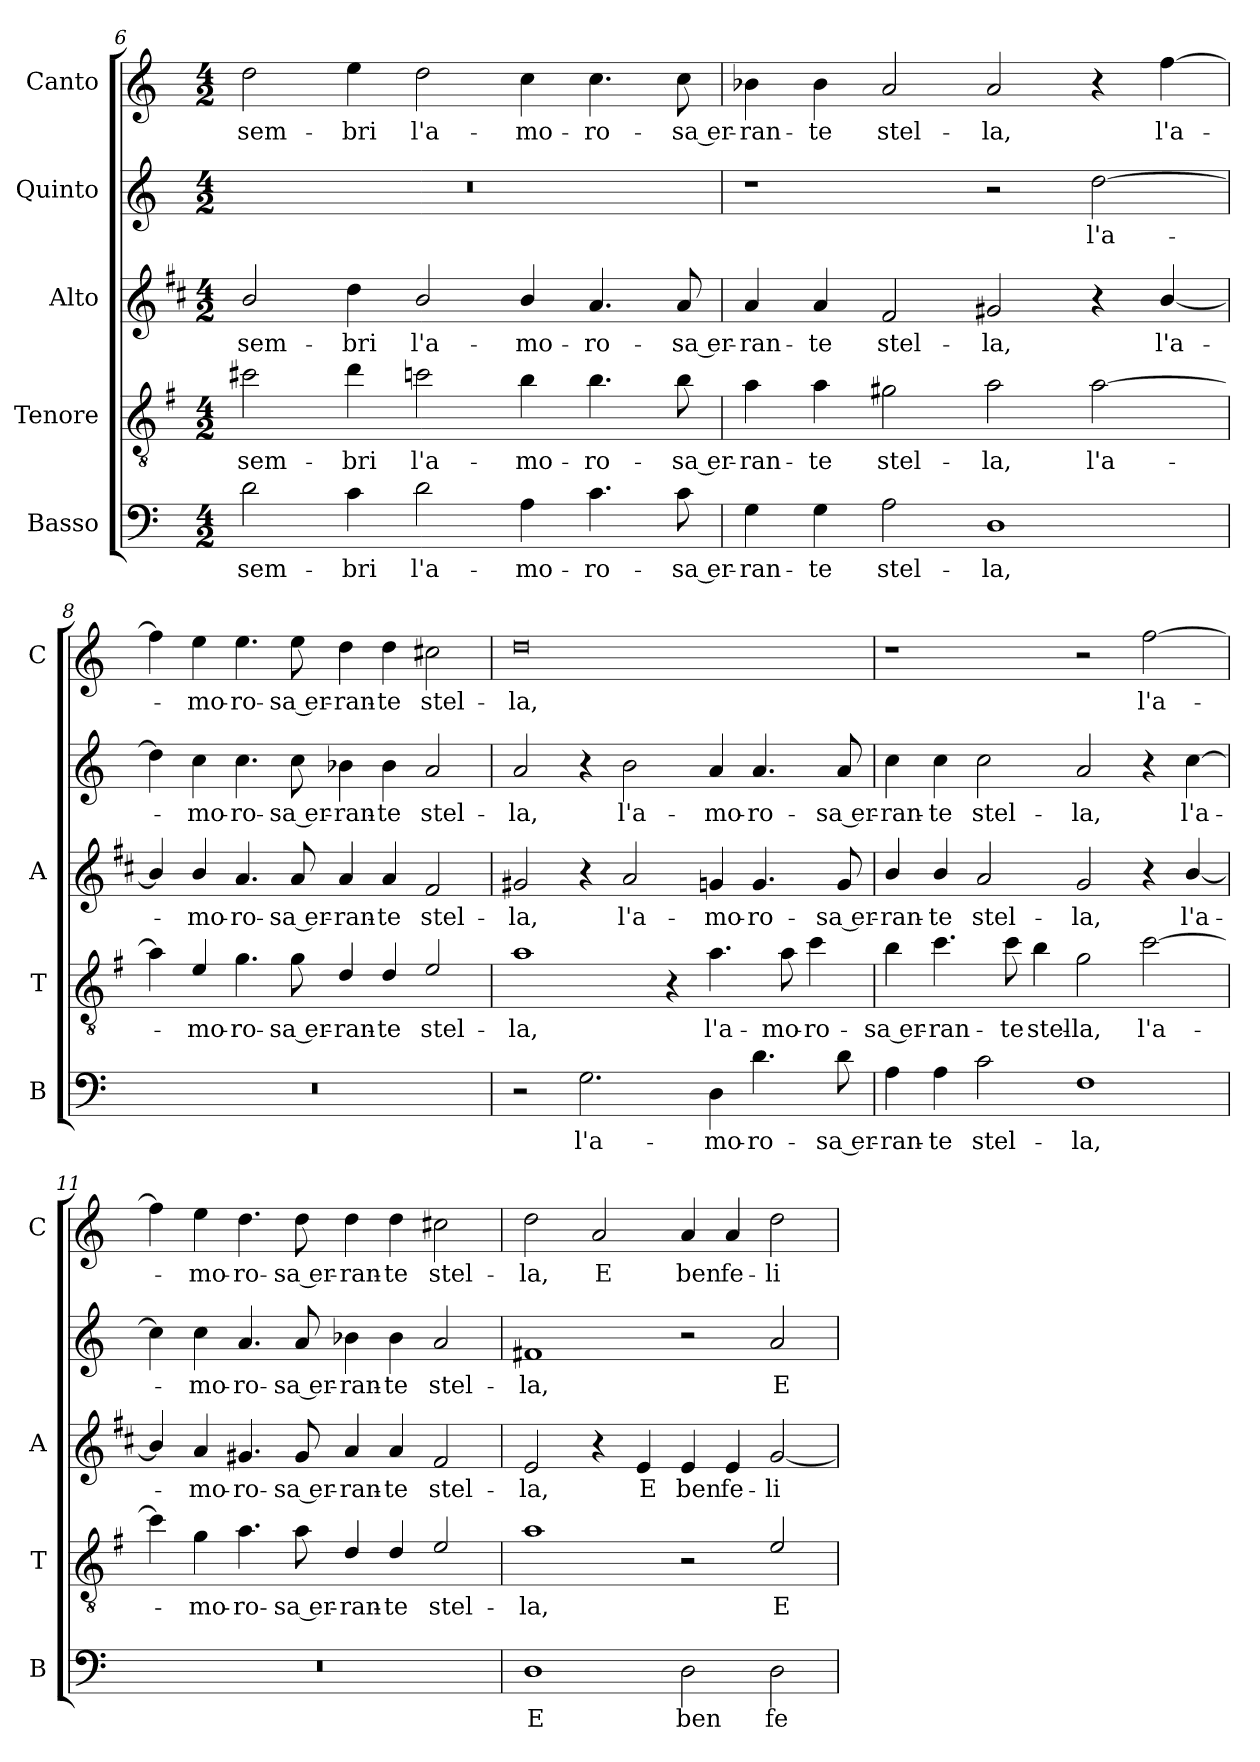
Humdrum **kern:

**kern	**text	**kern	**text	**kern	**text	**kern	**text	**kern	**text
*part5	*part5	*part4	*part4	*part3	*part3	*part2	*part2	*part1	*part1
*staff5	*staff5	*staff4	*staff4	*staff3	*staff3	*staff2	*staff2	*staff1	*staff1
*I"Basso	*	*I"Tenore	*	*I"Alto	*	*I"Quinto	*	*I"Canto	*
*I'B	*	*I'T	*	*I'A	*	*	*	*I'C	*
!!LO:PB:g=z
*clefF4	*	*clefGv2	*	*clefG2	*	*clefG2	*	*clefG2	*
*	*	*ITrd4c7	*	*ITrd1c2	*	*	*	*	*
*k[]	*	*k[]	*	*k[]	*	*k[]	*	*k[]	*
*C:	*	*C:	*	*C:	*	*C:	*	*C:	*
*M4/2	*	*M4/2	*	*M4/2	*	*M4/2	*	*M4/2	*
=6	=6	=6	=6	=6	=6	=6	=6	=6	=6
!	!LO:LY:b	!	!LO:LY:b	!	!LO:LY:b	!	!	!	!LO:LY:b
2d\	sem-	2f#X\	sem-	2a/	sem-	0r	.	2dd\	sem-
!	!LO:LY:b	!	!LO:LY:b	!	!LO:LY:b	!	!	!	!LO:LY:b
4c\	-bri	4g\	-bri	4cc\	-bri	.	.	4ee\	-bri
!	!LO:LY:b	!	!LO:LY:b	!	!LO:LY:b	!	!	!	!LO:LY:b
2d\	l'a-	2fn\	l'a-	2a/	l'a-	.	.	2dd\	l'a-
!	!LO:LY:b	!	!LO:LY:b	!	!LO:LY:b	!	!	!	!LO:LY:b
4A\	-mo-	4e\	-mo-	4a/	-mo-	.	.	4cc\	-mo-
!	!LO:LY:b	!	!LO:LY:b	!	!LO:LY:b	!	!	!	!LO:LY:b
4.c\	-ro-	4.e\	-ro-	4.g/	-ro-	.	.	4.cc\	-ro-
!	!LO:LY:b	!	!LO:LY:b	!	!LO:LY:b	!	!	!	!LO:LY:b
8c\	-sa er-	8e\	-sa er-	8g/	-sa er-	.	.	8cc\	-sa er-
=7	=7	=7	=7	=7	=7	=7	=7	=7	=7
!	!LO:LY:b	!	!LO:LY:b	!	!LO:LY:b	!	!	!	!LO:LY:b
4G\	-ran-	4d\	-ran-	4g/	-ran-	1r	.	4b-X\	-ran-
!	!LO:LY:b	!	!LO:LY:b	!	!LO:LY:b	!	!	!	!LO:LY:b
4G\	-te	4d\	-te	4g/	-te	.	.	4b-\	-te
!	!LO:LY:b	!	!LO:LY:b	!	!LO:LY:b	!	!	!	!LO:LY:b
2A\	stel-	2c#X\	stel-	2e/	stel-	.	.	2a/	stel-
!	!LO:LY:b	!	!LO:LY:b	!	!LO:LY:b	!	!	!	!LO:LY:b
1D	-la,	2d\	-la,	2f#X/	-la,	2r	.	2a/	-la,
!	!	!	!LO:LY:b	!	!	!	!LO:LY:b	!	!
.	.	[2d\	l'a-	4r	.	[2dd\	l'a-	4r	.
!	!	!	!	!	!LO:LY:b	!	!	!	!LO:LY:b
.	.	.	.	[4a/	l'a-	.	.	[4ff\	l'a-
=8	=8	=8	=8	=8	=8	=8	=8	=8	=8
0r	.	4d\]	.	4a/]	.	4dd\]	.	4ff\]	.
!	!	!	!LO:LY:b	!	!LO:LY:b	!	!LO:LY:b	!	!LO:LY:b
.	.	4A/	-mo-	4a/	-mo-	4cc\	-mo-	4ee\	-mo-
!	!	!	!LO:LY:b	!	!LO:LY:b	!	!LO:LY:b	!	!LO:LY:b
.	.	4.c\	-ro-	4.g/	-ro-	4.cc\	-ro-	4.ee\	-ro-
!	!	!	!LO:LY:b	!	!LO:LY:b	!	!LO:LY:b	!	!LO:LY:b
.	.	8c\	-sa er-	8g/	-sa er-	8cc\	-sa er-	8ee\	-sa er-
!	!	!	!LO:LY:b	!	!LO:LY:b	!	!LO:LY:b	!	!LO:LY:b
.	.	4G/	-ran-	4g/	-ran-	4b-X\	-ran-	4dd\	-ran-
!	!	!	!LO:LY:b	!	!LO:LY:b	!	!LO:LY:b	!	!LO:LY:b
.	.	4G/	-te	4g/	-te	4b-\	-te	4dd\	-te
!	!	!	!LO:LY:b	!	!LO:LY:b	!	!LO:LY:b	!	!LO:LY:b
.	.	2A/	stel-	2e/	stel-	2a/	stel-	2cc#X\	stel-
!!LO:LB:g=z
=9	=9	=9	=9	=9	=9	=9	=9	=9	=9
!	!	!	!LO:LY:b	!	!LO:LY:b	!	!LO:LY:b	!	!LO:LY:b
2r	.	1d	-la,	2f#X/	-la,	2a/	-la,	0dd	-la,
!	!LO:LY:b	!	!	!	!	!	!	!	!
2.G\	l'a-	.	.	4r	.	4r	.	.	.
!	!	!	!	!	!LO:LY:b	!	!LO:LY:b	!	!
.	.	.	.	2g/	l'a-	2b\	l'a-	.	.
.	.	4r	.	.	.	.	.	.	.
!	!LO:LY:b	!	!LO:LY:b	!	!LO:LY:b	!	!LO:LY:b	!	!
4D\	-mo-	4.d\	l'a-	4fn/	-mo-	4a/	-mo-	.	.
!	!LO:LY:b	!	!	!	!LO:LY:b	!	!LO:LY:b	!	!
4.d\	-ro-	.	.	4.f/	-ro-	4.a/	-ro-	.	.
!	!	!	!LO:LY:b	!	!	!	!	!	!
.	.	8d\	-mo-	.	.	.	.	.	.
!	!	!	!LO:LY:b	!	!	!	!	!	!
.	.	4f\	-ro-	.	.	.	.	.	.
!	!LO:LY:b	!	!	!	!LO:LY:b	!	!LO:LY:b	!	!
8d\	-sa er-	.	.	8f/	-sa er-	8a/	-sa er-	.	.
=10	=10	=10	=10	=10	=10	=10	=10	=10	=10
!	!LO:LY:b	!	!LO:LY:b	!	!LO:LY:b	!	!LO:LY:b	!	!
4A\	-ran-	4e\	-sa er-	4a/	-ran-	4cc\	-ran-	1r	.
!	!LO:LY:b	!	!LO:LY:b	!	!LO:LY:b	!	!LO:LY:b	!	!
4A\	-te	4.f\	-ran-	4a/	-te	4cc\	-te	.	.
!	!LO:LY:b	!	!	!	!LO:LY:b	!	!LO:LY:b	!	!
2c\	stel-	.	.	2g/	stel-	2cc\	stel-	.	.
!	!	!	!LO:LY:b	!	!	!	!	!	!
.	.	8f\	-te	.	.	.	.	.	.
!	!	!	!LO:LY:b	!	!	!	!	!	!
.	.	4e\	stel-	.	.	.	.	.	.
!	!LO:LY:b	!	!LO:LY:b	!	!LO:LY:b	!	!LO:LY:b	!	!
1F	-la,	2c\	-la,	2f/	-la,	2a/	-la,	2r	.
!	!	!	!LO:LY:b	!	!	!	!	!	!LO:LY:b
.	.	[2f\	l'a-	4r	.	4r	.	[2ff\	l'a-
!	!	!	!	!	!LO:LY:b	!	!LO:LY:b	!	!
.	.	.	.	[4a/	l'a-	[4cc\	l'a-	.	.
=11	=11	=11	=11	=11	=11	=11	=11	=11	=11
0r	.	4f\]	.	4a/]	.	4cc\]	.	4ff\]	.
!	!	!	!LO:LY:b	!	!LO:LY:b	!	!LO:LY:b	!	!LO:LY:b
.	.	4c\	-mo-	4g/	-mo-	4cc\	-mo-	4ee\	-mo-
!	!	!	!LO:LY:b	!	!LO:LY:b	!	!LO:LY:b	!	!LO:LY:b
.	.	4.d\	-ro-	4.f#X/	-ro-	4.a/	-ro-	4.dd\	-ro-
!	!	!	!LO:LY:b	!	!LO:LY:b	!	!LO:LY:b	!	!LO:LY:b
.	.	8d\	-sa er-	8f#/	-sa er-	8a/	-sa er-	8dd\	-sa er-
!	!	!	!LO:LY:b	!	!LO:LY:b	!	!LO:LY:b	!	!LO:LY:b
.	.	4G/	-ran-	4g/	-ran-	4b-X\	-ran-	4dd\	-ran-
!	!	!	!LO:LY:b	!	!LO:LY:b	!	!LO:LY:b	!	!LO:LY:b
.	.	4G/	-te	4g/	-te	4b-\	-te	4dd\	-te
!	!	!	!LO:LY:b	!	!LO:LY:b	!	!LO:LY:b	!	!LO:LY:b
.	.	2A/	stel-	2e/	stel-	2a/	stel-	2cc#X\	stel-
!!LO:LB:g=z
=12	=12	=12	=12	=12	=12	=12	=12	=12	=12
!	!LO:LY:b	!	!LO:LY:b	!	!LO:LY:b	!	!LO:LY:b	!	!LO:LY:b
1D	E	1d	-la,	2d/	-la,	1f#X	-la,	2dd\	-la,
!	!	!	!	!	!	!	!	!	!LO:LY:b
.	.	.	.	4r	.	.	.	2a/	E
!	!	!	!	!	!LO:LY:b	!	!	!	!
.	.	.	.	4d/	E	.	.	.	.
!	!LO:LY:b	!	!	!	!LO:LY:b	!	!	!	!LO:LY:b
2D\	ben	2r	.	4d/	ben	2r	.	4a/	ben
!	!	!	!	!	!LO:LY:b	!	!	!	!LO:LY:b
.	.	.	.	4d/	fe-	.	.	4a/	fe-
!	!LO:LY:b	!	!LO:LY:b	!	!LO:LY:b	!	!LO:LY:b	!	!LO:LY:b
2D\	fe-	2A/	E	[2f/	-li-	2a/	E	2dd\	-li-
=	=	=	=	=	=	=	=	=	=
*-	*-	*-	*-	*-	*-	*-	*-	*-	*-
